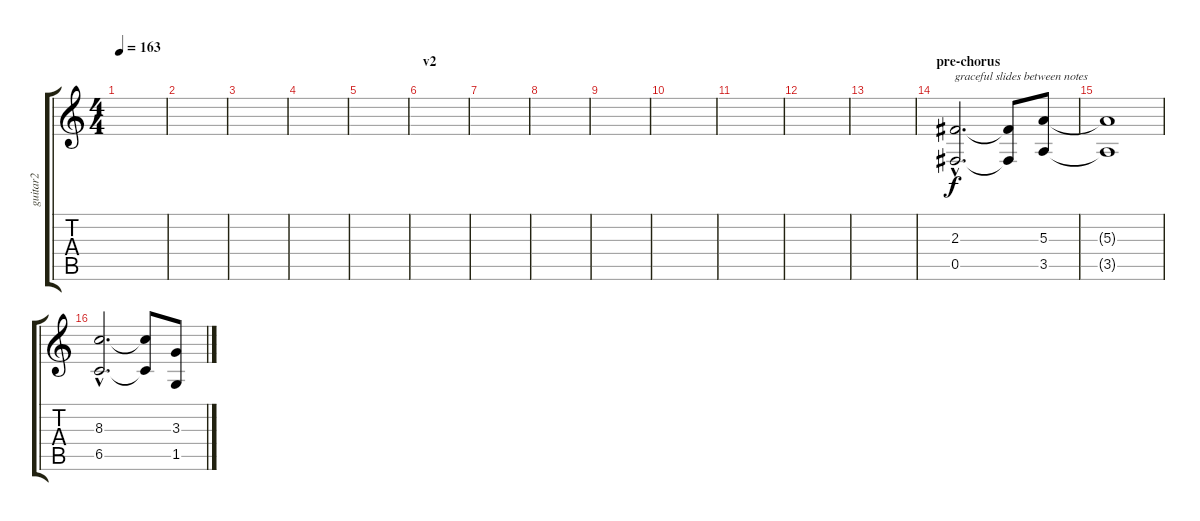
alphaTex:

\track ("guitar2" "guitar2") {instrument distortionguitar}
\staff {score tabs}
\tuning (Db4 Ab3 E3 B2 Gb2 B1) {hide}
\ts (4 4)
\tempo 163
\clef g2
\ks c
|
|
|
|
|
\section ("" "v2")
|
|
|
|
|
|
|
|
\section ("" "pre-chorus")
(2.3{hac} 0.5{hac}).2{d txt "graceful slides between notes"} (2.3{t} 0.5{t}).8 (5.3 3.5).8 |
(5.3{t} 3.5{t}).1 |
(8.3{hac} 6.5{hac}).2{d} (8.3{t} 6.5{t}).8 (3.3 1.5).8
